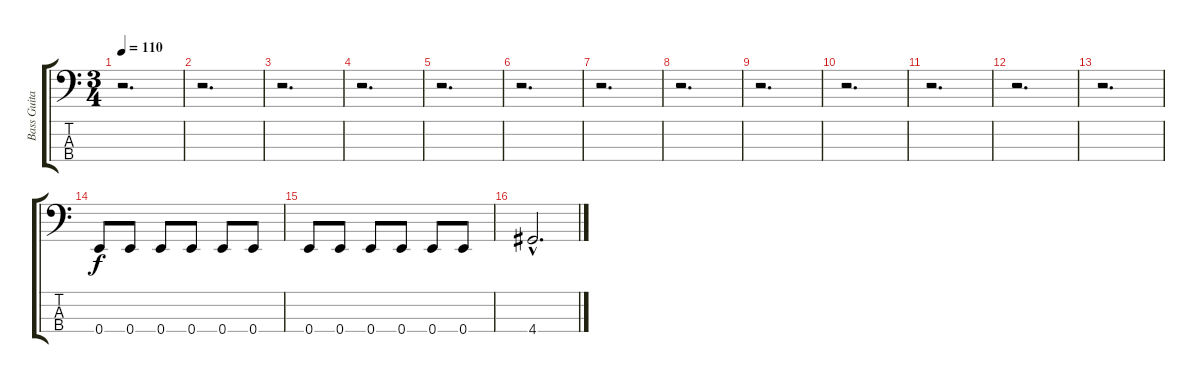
\track ("Bass Guitar 1" "Bass Guita") {instrument electricbasspick}
\staff {score tabs}
\tuning (G2 D2 A1 E1) {hide}
\ts (3 4)
\tempo 110
\clef f4
\ks c
r.2{d dy f} |
r.2{d} |
r.2{d} |
r.2{d} |
r.2{d} |
r.2{d} |
r.2{d} |
r.2{d} |
r.2{d} |
r.2{d} |
r.2{d} |
r.2{d} |
r.2{d} |
0.4.8 0.4.8 0.4.8 0.4.8 0.4.8 0.4.8 |
0.4.8 0.4.8 0.4.8 0.4.8 0.4.8 0.4.8 |
4.4{hac}.2{d}
